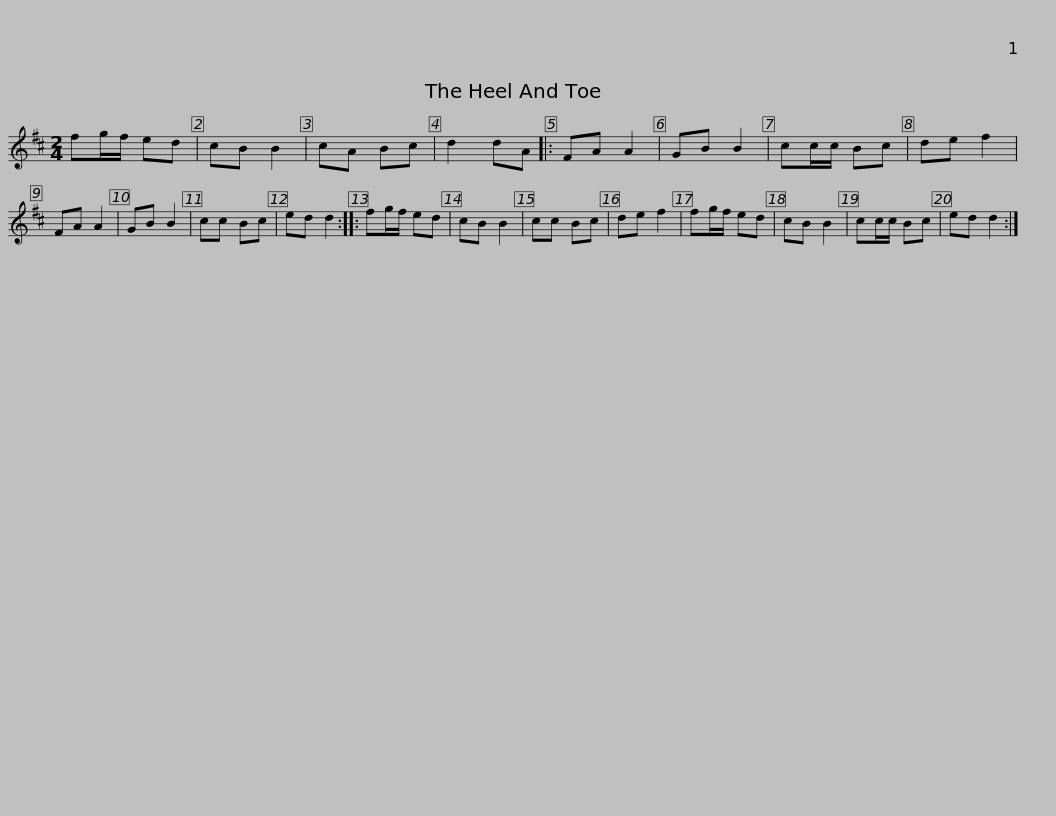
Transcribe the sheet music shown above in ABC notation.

X:1
L:1/8
M:2/4
I:linebreak $
K:D
V:1 treble
V:1
 fg/f/ ed | cB B2 | cA Bc | d2 dA |: FA A2 | %5
 GB B2 | cc/c/ Bc | de f2 | FA A2 | GB B2 | %10
 cc Bc |$ ed d2 :: fg/f/ ed | cB B2 | cc Bc | %15
 de f2 | fg/f/ ed | cB B2 | cc/c/ Bc | ed d2 :| %20
